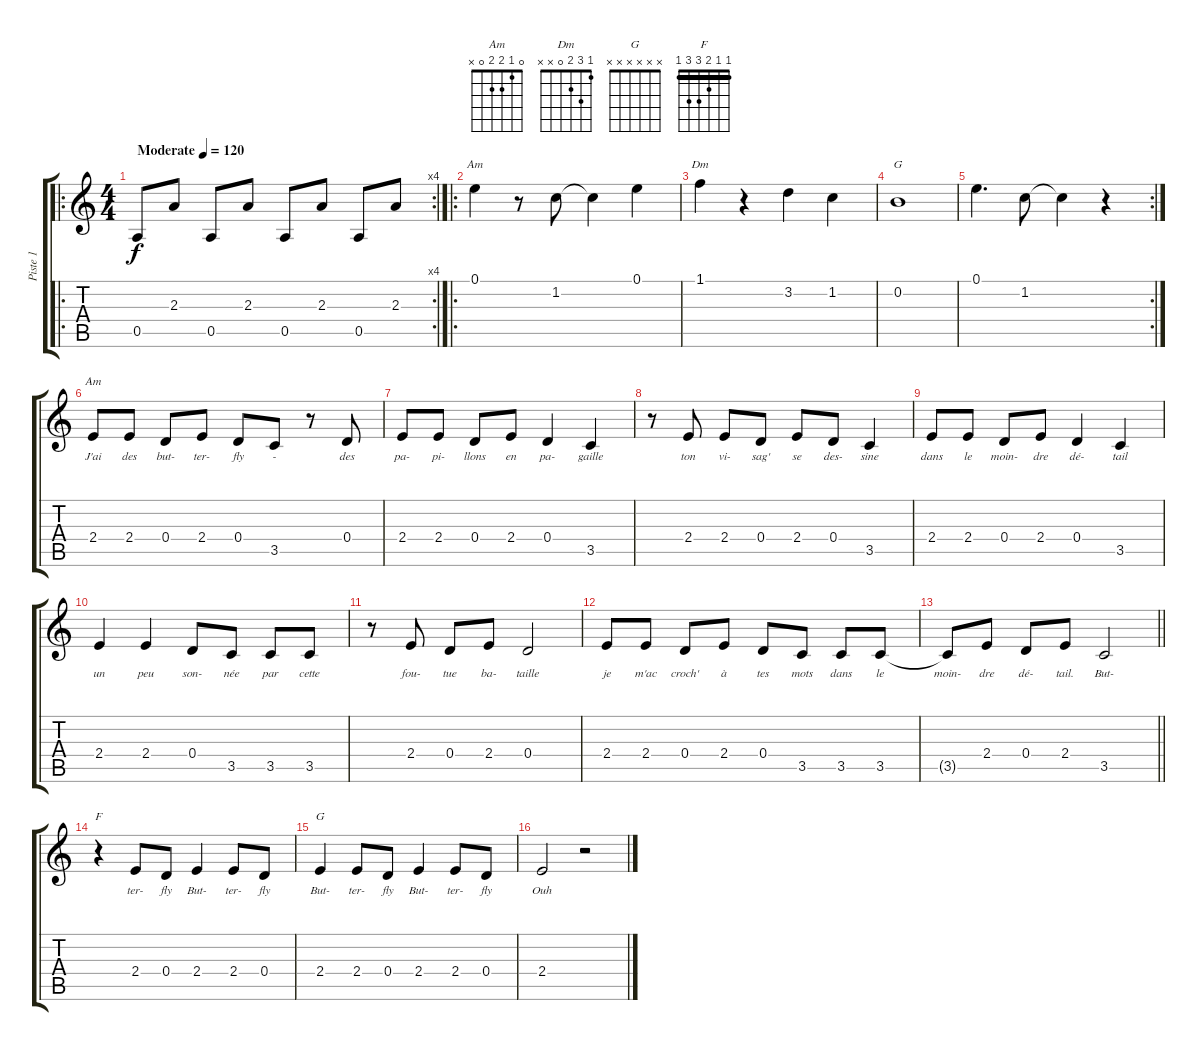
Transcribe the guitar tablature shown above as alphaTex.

\track ("Piste 1" "Piste 1") {instrument acousticguitarsteel}
\staff {score tabs}
\tuning (E4 B3 G3 D3 A2 E2) {hide}
\chord ("Am" x x x x x x)
\chord ("Dm" 1 3 2 0 x x)
\chord ("G" 3 0 0 0 2 3)
\chord ("Am" 0 1 2 2 0 x)
\chord ("F" 1 1 2 3 3 1) {barre 1}
\chord ("G" x x x x x x)
\ro
\rc 4
\ts (4 4)
\tempo (120 "Moderate")
\clef g2
\ks c
0.5.8{dy f instrument acousticguitarsteel} 2.3.8 0.5.8 2.3.8 0.5.8 2.3.8 0.5.8 2.3.8 |
\ro
0.1.4{ch "Am"} r.8 1.2.8 1.2{t}.4 0.1.4 |
1.1.4{ch "Dm"} r.4 3.2.4 1.2.4 |
0.2.1{ch "G"} |
\rc 2
0.1.4{d} 1.2.8 1.2{t}.4 r.4 |
2.4.8{ch "Am" lyrics (0 "J'ai") lyrics (1 "") lyrics (2 "") lyrics (3 "") lyrics (4 "")} 2.4.8{lyrics (0 "des") lyrics (1 "") lyrics (2 "") lyrics (3 "") lyrics (4 "")} 0.4.8{lyrics (0 "but-") lyrics (1 "") lyrics (2 "") lyrics (3 "") lyrics (4 "")} 2.4.8{lyrics (0 "ter-") lyrics (1 "") lyrics (2 "") lyrics (3 "") lyrics (4 "")} 0.4.8{lyrics (0 "fly") lyrics (1 "") lyrics (2 "") lyrics (3 "") lyrics (4 "")} 3.5.8{lyrics (0 "-") lyrics (1 "") lyrics (2 "") lyrics (3 "") lyrics (4 "")} r.8 0.4.8{lyrics (0 "des") lyrics (1 "") lyrics (2 "") lyrics (3 "") lyrics (4 "")} |
2.4.8{lyrics (0 "pa-") lyrics (1 "") lyrics (2 "") lyrics (3 "") lyrics (4 "")} 2.4.8{lyrics (0 "pi-") lyrics (1 "") lyrics (2 "") lyrics (3 "") lyrics (4 "")} 0.4.8{lyrics (0 "llons") lyrics (1 "") lyrics (2 "") lyrics (3 "") lyrics (4 "")} 2.4.8{lyrics (0 "en") lyrics (1 "") lyrics (2 "") lyrics (3 "") lyrics (4 "")} 0.4.4{lyrics (0 "pa-") lyrics (1 "") lyrics (2 "") lyrics (3 "") lyrics (4 "")} 3.5.4{lyrics (0 "gaille") lyrics (1 "") lyrics (2 "") lyrics (3 "") lyrics (4 "")} |
r.8 2.4.8{lyrics (0 "ton") lyrics (1 "") lyrics (2 "") lyrics (3 "") lyrics (4 "")} 2.4.8{lyrics (0 "vi-") lyrics (1 "") lyrics (2 "") lyrics (3 "") lyrics (4 "")} 0.4.8{lyrics (0 "sag'") lyrics (1 "") lyrics (2 "") lyrics (3 "") lyrics (4 "")} 2.4.8{lyrics (0 "se") lyrics (1 "") lyrics (2 "") lyrics (3 "") lyrics (4 "")} 0.4.8{lyrics (0 "des-") lyrics (1 "") lyrics (2 "") lyrics (3 "") lyrics (4 "")} 3.5.4{lyrics (0 "sine") lyrics (1 "") lyrics (2 "") lyrics (3 "") lyrics (4 "")} |
2.4.8{lyrics (0 "dans") lyrics (1 "") lyrics (2 "") lyrics (3 "") lyrics (4 "")} 2.4.8{lyrics (0 "le") lyrics (1 "") lyrics (2 "") lyrics (3 "") lyrics (4 "")} 0.4.8{lyrics (0 "moin-") lyrics (1 "") lyrics (2 "") lyrics (3 "") lyrics (4 "")} 2.4.8{lyrics (0 "dre") lyrics (1 "") lyrics (2 "") lyrics (3 "") lyrics (4 "")} 0.4.4{lyrics (0 "dé-") lyrics (1 "") lyrics (2 "") lyrics (3 "") lyrics (4 "")} 3.5.4{lyrics (0 "tail") lyrics (1 "") lyrics (2 "") lyrics (3 "") lyrics (4 "")} |
2.4.4{lyrics (0 "un") lyrics (1 "") lyrics (2 "") lyrics (3 "") lyrics (4 "")} 2.4.4{lyrics (0 "peu") lyrics (1 "") lyrics (2 "") lyrics (3 "") lyrics (4 "")} 0.4.8{lyrics (0 "son-") lyrics (1 "") lyrics (2 "") lyrics (3 "") lyrics (4 "")} 3.5.8{lyrics (0 "née") lyrics (1 "") lyrics (2 "") lyrics (3 "") lyrics (4 "")} 3.5.8{lyrics (0 "par") lyrics (1 "") lyrics (2 "") lyrics (3 "") lyrics (4 "")} 3.5.8{lyrics (0 "cette") lyrics (1 "") lyrics (2 "") lyrics (3 "") lyrics (4 "")} |
r.8 2.4.8{lyrics (0 "fou-") lyrics (1 "") lyrics (2 "") lyrics (3 "") lyrics (4 "")} 0.4.8{lyrics (0 "tue") lyrics (1 "") lyrics (2 "") lyrics (3 "") lyrics (4 "")} 2.4.8{lyrics (0 "ba-") lyrics (1 "") lyrics (2 "") lyrics (3 "") lyrics (4 "")} 0.4.2{lyrics (0 "taille") lyrics (1 "") lyrics (2 "") lyrics (3 "") lyrics (4 "")} |
2.4.8{lyrics (0 "je") lyrics (1 "") lyrics (2 "") lyrics (3 "") lyrics (4 "")} 2.4.8{lyrics (0 "m'ac") lyrics (1 "") lyrics (2 "") lyrics (3 "") lyrics (4 "")} 0.4.8{lyrics (0 "croch'") lyrics (1 "") lyrics (2 "") lyrics (3 "") lyrics (4 "")} 2.4.8{lyrics (0 "à") lyrics (1 "") lyrics (2 "") lyrics (3 "") lyrics (4 "")} 0.4.8{lyrics (0 "tes") lyrics (1 "") lyrics (2 "") lyrics (3 "") lyrics (4 "")} 3.5.8{lyrics (0 "mots") lyrics (1 "") lyrics (2 "") lyrics (3 "") lyrics (4 "")} 3.5.8{lyrics (0 "dans") lyrics (1 "") lyrics (2 "") lyrics (3 "") lyrics (4 "")} 3.5.8{lyrics (0 "le") lyrics (1 "") lyrics (2 "") lyrics (3 "") lyrics (4 "")} |
\barLineRight lightlight
3.5{t}.8{lyrics (0 "moin-") lyrics (1 "") lyrics (2 "") lyrics (3 "") lyrics (4 "")} 2.4.8{lyrics (0 "dre") lyrics (1 "") lyrics (2 "") lyrics (3 "") lyrics (4 "")} 0.4.8{lyrics (0 "dé-") lyrics (1 "") lyrics (2 "") lyrics (3 "") lyrics (4 "")} 2.4.8{lyrics (0 "tail.") lyrics (1 "") lyrics (2 "") lyrics (3 "") lyrics (4 "")} 3.5.2{lyrics (0 "But-") lyrics (1 "") lyrics (2 "") lyrics (3 "") lyrics (4 "")} |
r.4{ch "F"} 2.4.8{lyrics (0 "ter-") lyrics (1 "") lyrics (2 "") lyrics (3 "") lyrics (4 "")} 0.4.8{lyrics (0 "fly") lyrics (1 "") lyrics (2 "") lyrics (3 "") lyrics (4 "")} 2.4.4{lyrics (0 "But-") lyrics (1 "") lyrics (2 "") lyrics (3 "") lyrics (4 "")} 2.4.8{lyrics (0 "ter-") lyrics (1 "") lyrics (2 "") lyrics (3 "") lyrics (4 "")} 0.4.8{lyrics (0 "fly") lyrics (1 "") lyrics (2 "") lyrics (3 "") lyrics (4 "")} |
2.4.4{ch "G" lyrics (0 "But-") lyrics (1 "") lyrics (2 "") lyrics (3 "") lyrics (4 "")} 2.4.8{lyrics (0 "ter-") lyrics (1 "") lyrics (2 "") lyrics (3 "") lyrics (4 "")} 0.4.8{lyrics (0 "fly") lyrics (1 "") lyrics (2 "") lyrics (3 "") lyrics (4 "")} 2.4.4{lyrics (0 "But-") lyrics (1 "") lyrics (2 "") lyrics (3 "") lyrics (4 "")} 2.4.8{lyrics (0 "ter-") lyrics (1 "") lyrics (2 "") lyrics (3 "") lyrics (4 "")} 0.4.8{lyrics (0 "fly") lyrics (1 "") lyrics (2 "") lyrics (3 "") lyrics (4 "")} |
2.4.2{lyrics (0 "Ouh") lyrics (1 "") lyrics (2 "") lyrics (3 "") lyrics (4 "")} r.2
